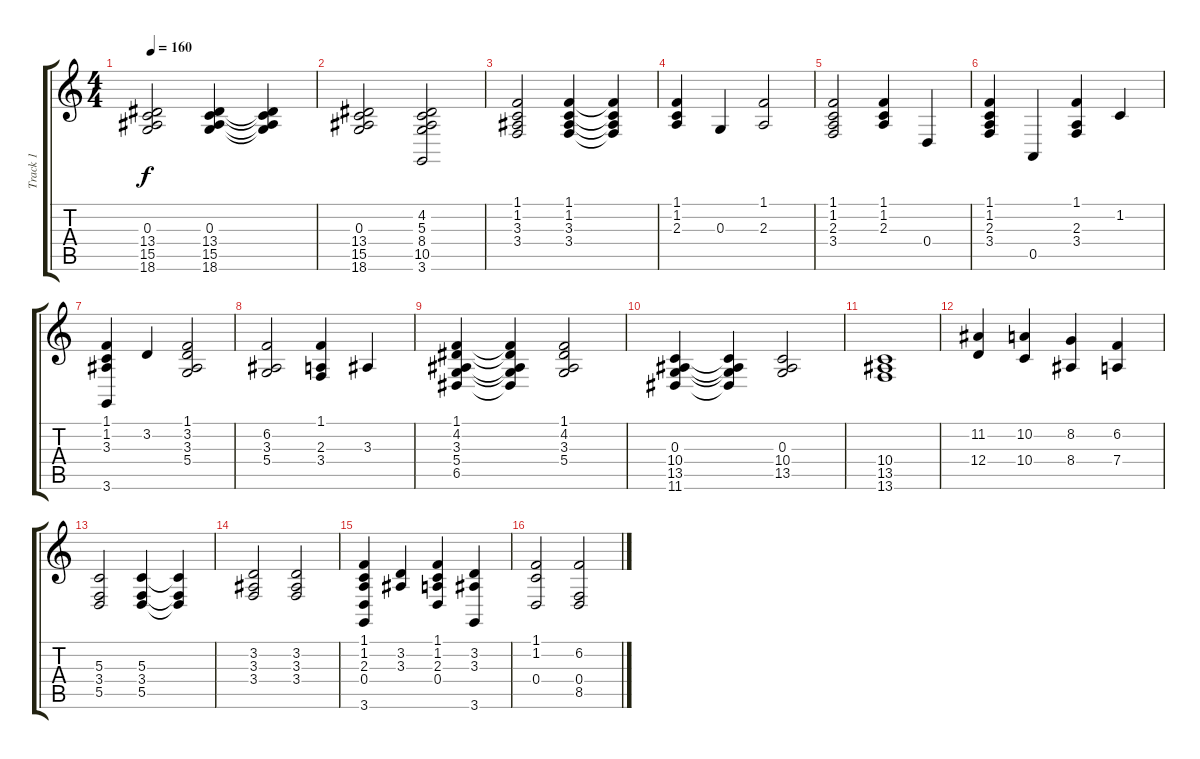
\track ("Track 1" "Track 1") {instrument acousticgrandpiano}
\staff {score tabs}
\tuning (E4 B3 G3 D3 A2 E2) {hide}
\ts (4 4)
\tempo 160
\clef g2
\ks c
(0.3 13.4 15.5 18.6).2{dy f} (0.3 13.4 15.5 18.6).4 (0.3{t} 13.4{t} 15.5{t} 18.6{t}).4 |
(0.3 13.4 15.5 18.6).2 (4.2 5.3 8.4 10.5 3.6).2 |
(1.1 1.2 3.3 3.4).2 (1.1 1.2 3.3 3.4).4 (1.1{t} 1.2{t} 3.3{t} 3.4{t}).4 |
(1.1 1.2 2.3).4 0.3.4 (1.1 2.3).2 |
(1.1 1.2 2.3 3.4).2 (1.1 1.2 2.3).4 0.4.4 |
(1.1 1.2 2.3 3.4).4 0.5.4 (1.1 2.3 3.4).4 1.2.4 |
(1.1 1.2 3.3 3.6).4 3.2.4 (1.1 3.2 3.3 5.4).2 |
(6.2 3.3 5.4).2 (1.1 2.3 3.4).4 3.3.4 |
(1.1 4.2 3.3 5.4 6.5).4 (1.1{t} 4.2{t} 3.3{t} 5.4{t} 6.5{t}).4 (1.1 4.2 3.3 5.4).2 |
(0.3 10.4 13.5 11.6).4 (0.3{t} 10.4{t} 13.5{t} 11.6{t}).4 (0.3 10.4 13.5).2 |
(10.4 13.5 13.6).1 |
(11.2 12.4).4 (10.2 10.4).4 (8.2 8.4).4 (6.2 7.4).4 |
(5.3 3.4 5.5).2 (5.3 3.4 5.5).4 (5.3{t} 3.4{t} 5.5{t}).4 |
(3.2 3.3 3.4).2 (3.2 3.3 3.4).2 |
(1.1 1.2 2.3 0.4 3.6).4 (3.2 3.3).4 (1.1 1.2 2.3 0.4).4 (3.2 3.3 3.6).4 |
(1.1 1.2 0.4).2 (6.2 0.4 8.5).2
